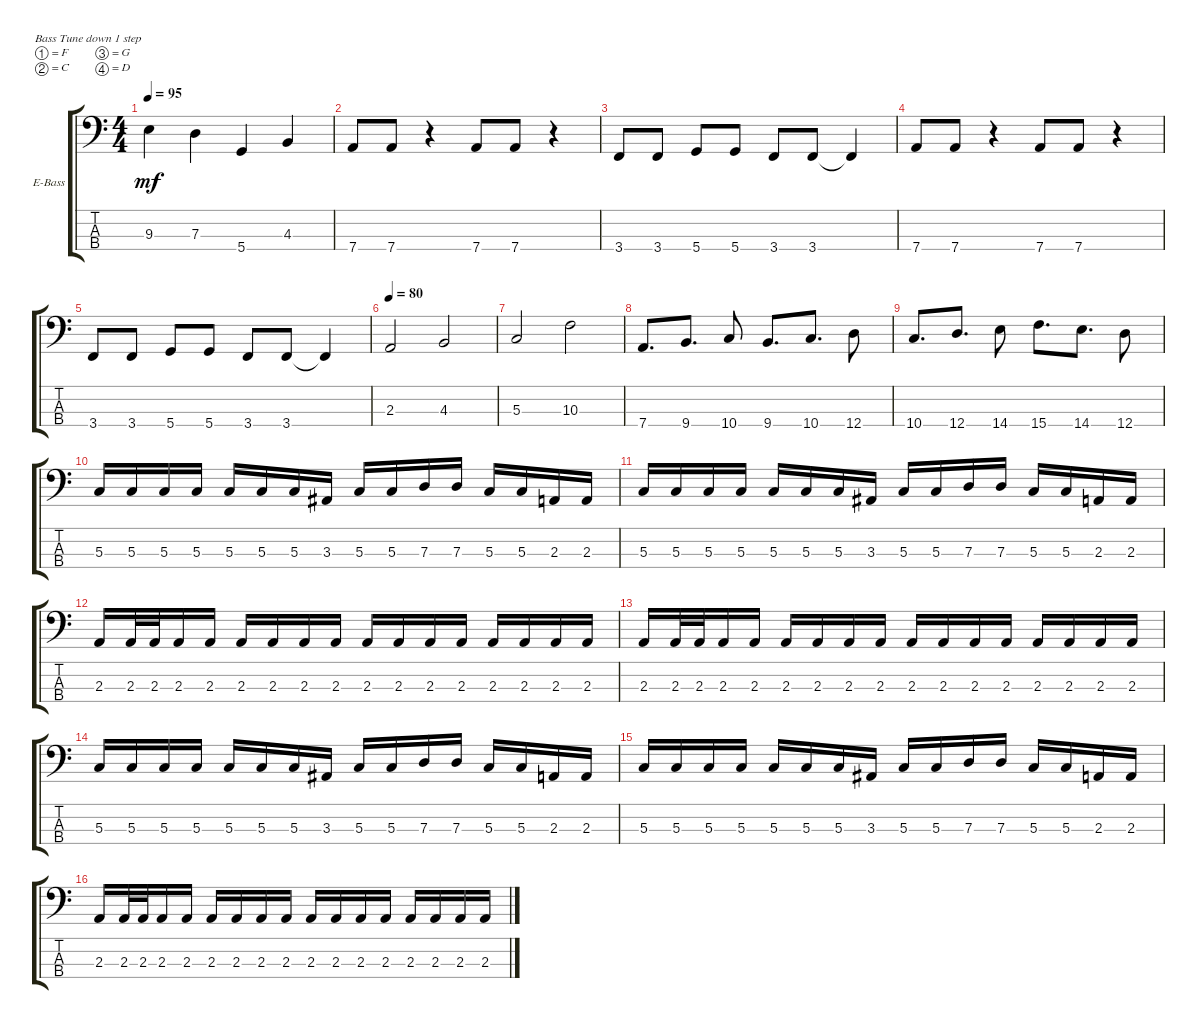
\defaultSystemsLayout 4
\bracketExtendMode groupsimilarinstruments
\firstSystemTrackNameOrientation horizontal
\otherSystemsTrackNameOrientation horizontal
\track ("Electric Bass" "E-Bass") {instrument electricbassfinger}
\staff {score tabs}
\tuning (F2 C2 G1 D1)
\ts (4 4)
\tempo 95
\clef f4
\scale
0.5
\ks c
9.3.4{dy mf} 7.3.4 5.4.4 4.3.4 |
\scale
0.5 7.4.8 7.4.8 r.4 7.4.8 7.4.8 r.4 |
\scale
0.5 3.4.8 3.4.8 5.4.8 5.4.8 3.4.8 3.4.8 3.4{t}.4 |
\scale
0.5 7.4.8 7.4.8 r.4 7.4.8 7.4.8 r.4 |
\scale
0.5 3.4.8 3.4.8 5.4.8 5.4.8 3.4.8 3.4.8 3.4{t}.4 |
\tempo 80
\scale
0.5 2.3.2 4.3.2 |
\scale
0.5 5.3.2 10.3.2 |
\scale
0.5 7.4.8{d} 9.4.8{d} 10.4.8 9.4.8{d} 10.4.8{d} 12.4.8 |
10.4.8{d} 12.4.8{d} 14.4.8 15.4.8{d} 14.4.8{d} 12.4.8 |
5.3.16 5.3.16 5.3.16 5.3.16 5.3.16 5.3.16 5.3.16 3.3.16 5.3.16 5.3.16 7.3.16 7.3.16 5.3.16 5.3.16 2.3.16 2.3.16 |
5.3.16 5.3.16 5.3.16 5.3.16 5.3.16 5.3.16 5.3.16 3.3.16 5.3.16 5.3.16 7.3.16 7.3.16 5.3.16 5.3.16 2.3.16 2.3.16 |
2.3.16 2.3.32 2.3.32 2.3.16 2.3.16 2.3.16 2.3.16 2.3.16 2.3.16 2.3.16 2.3.16 2.3.16 2.3.16 2.3.16 2.3.16 2.3.16 2.3.16 |
2.3.16 2.3.32 2.3.32 2.3.16 2.3.16 2.3.16 2.3.16 2.3.16 2.3.16 2.3.16 2.3.16 2.3.16 2.3.16 2.3.16 2.3.16 2.3.16 2.3.16 |
5.3.16 5.3.16 5.3.16 5.3.16 5.3.16 5.3.16 5.3.16 3.3.16 5.3.16 5.3.16 7.3.16 7.3.16 5.3.16 5.3.16 2.3.16 2.3.16 |
5.3.16 5.3.16 5.3.16 5.3.16 5.3.16 5.3.16 5.3.16 3.3.16 5.3.16 5.3.16 7.3.16 7.3.16 5.3.16 5.3.16 2.3.16 2.3.16 |
2.3.16 2.3.32 2.3.32 2.3.16 2.3.16 2.3.16 2.3.16 2.3.16 2.3.16 2.3.16 2.3.16 2.3.16 2.3.16 2.3.16 2.3.16 2.3.16 2.3.16
